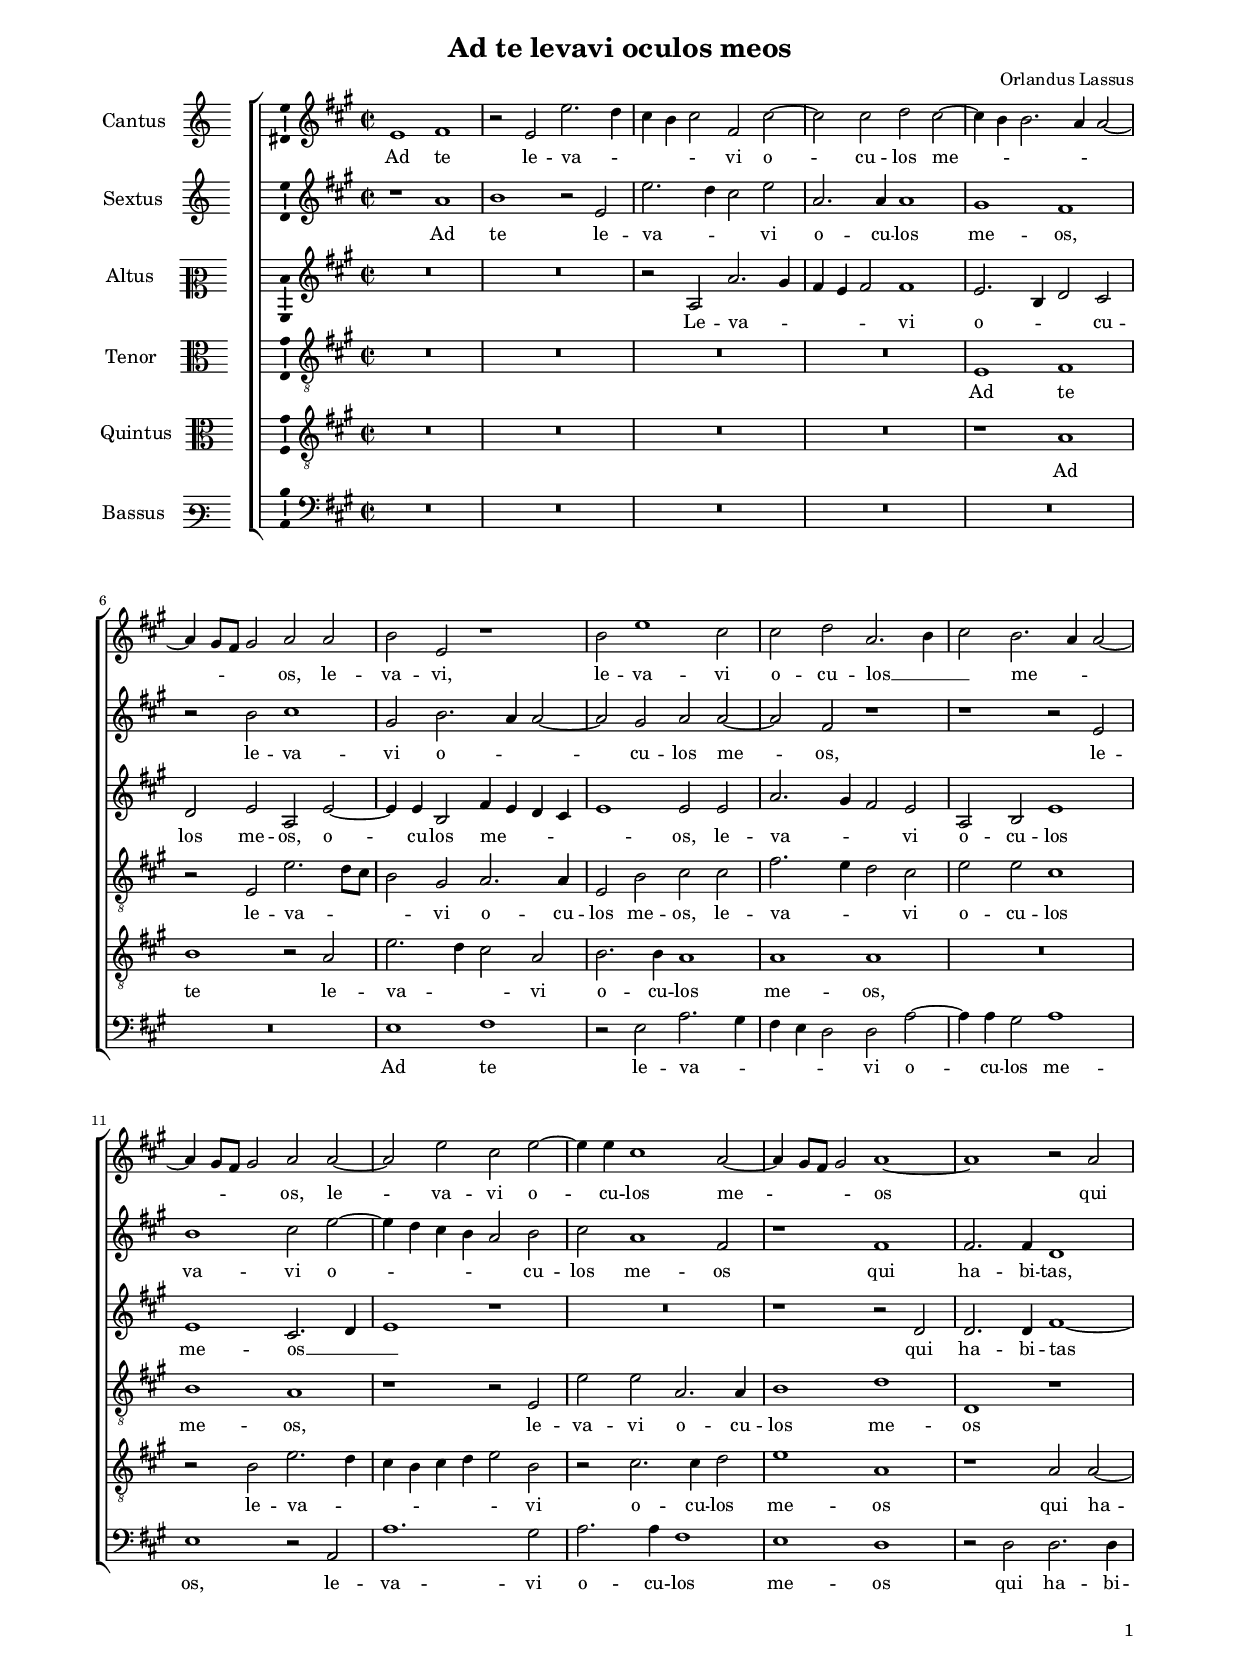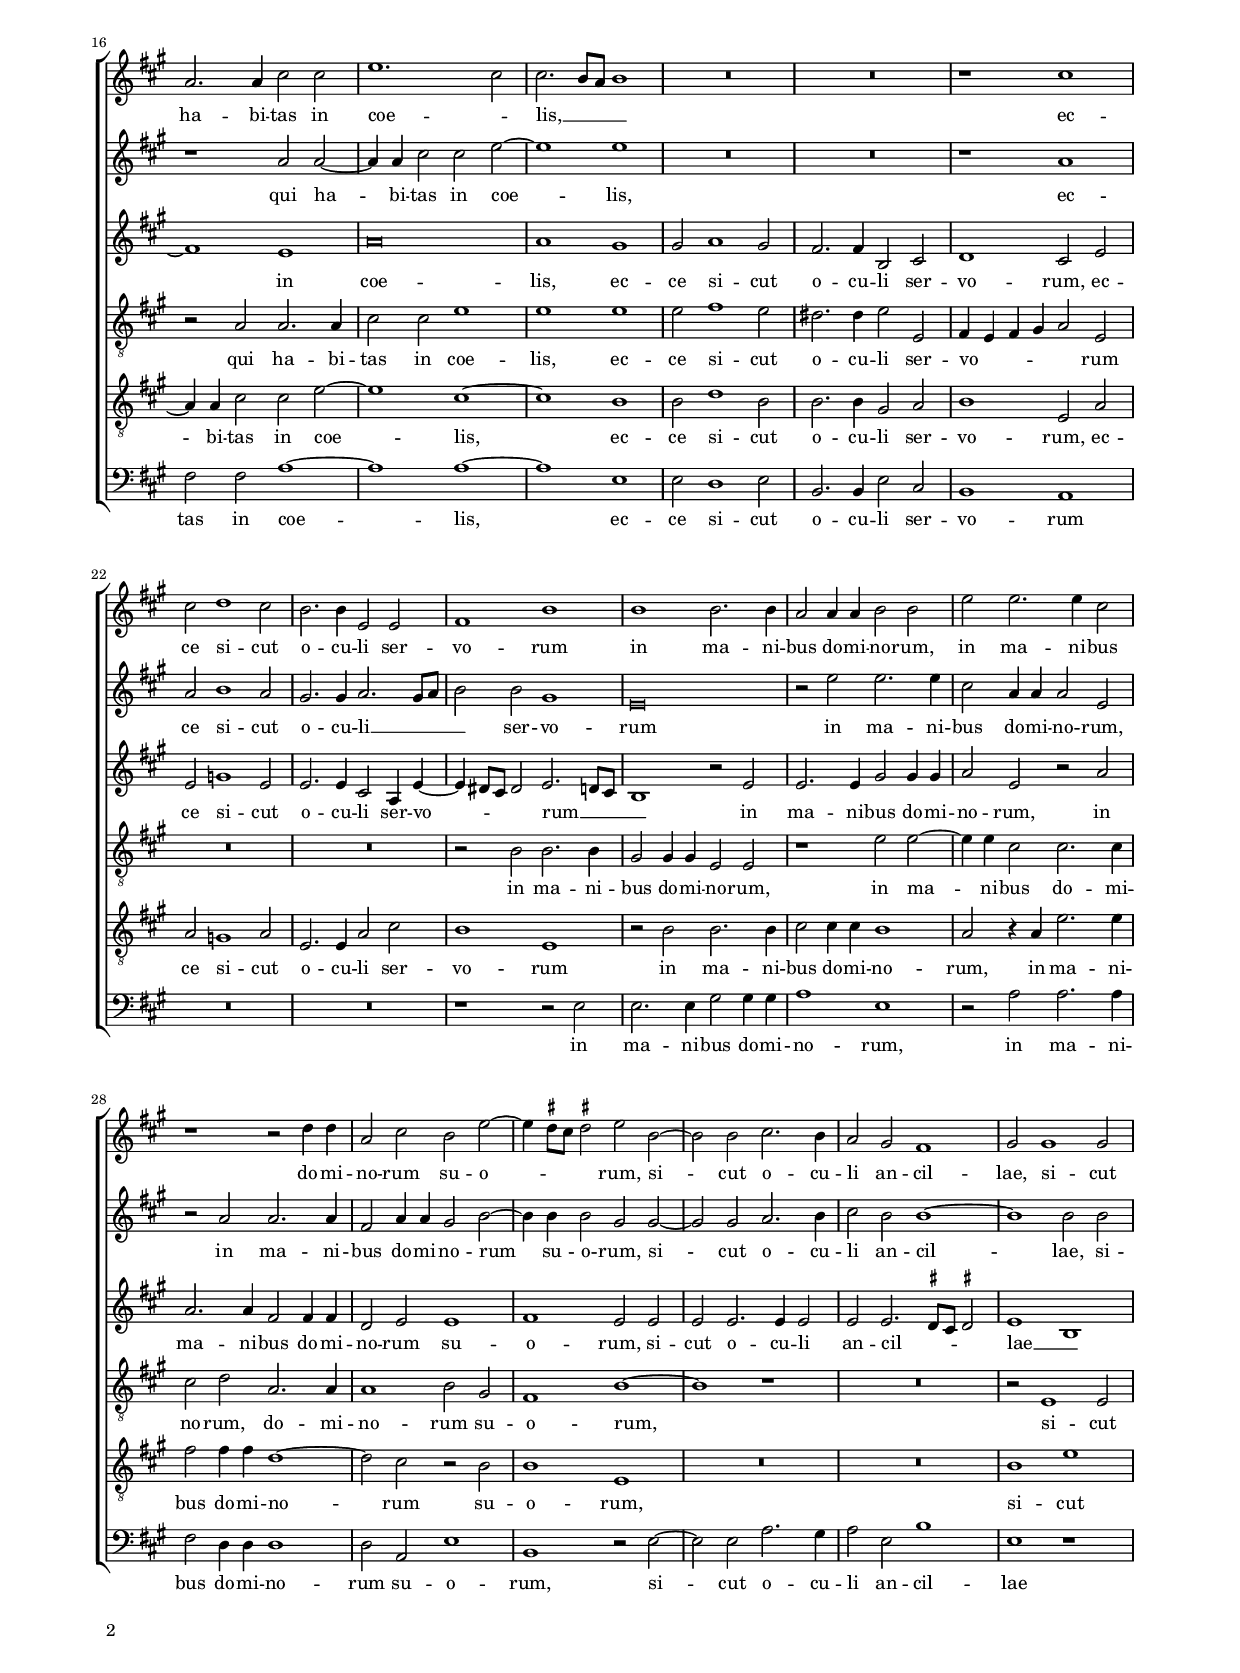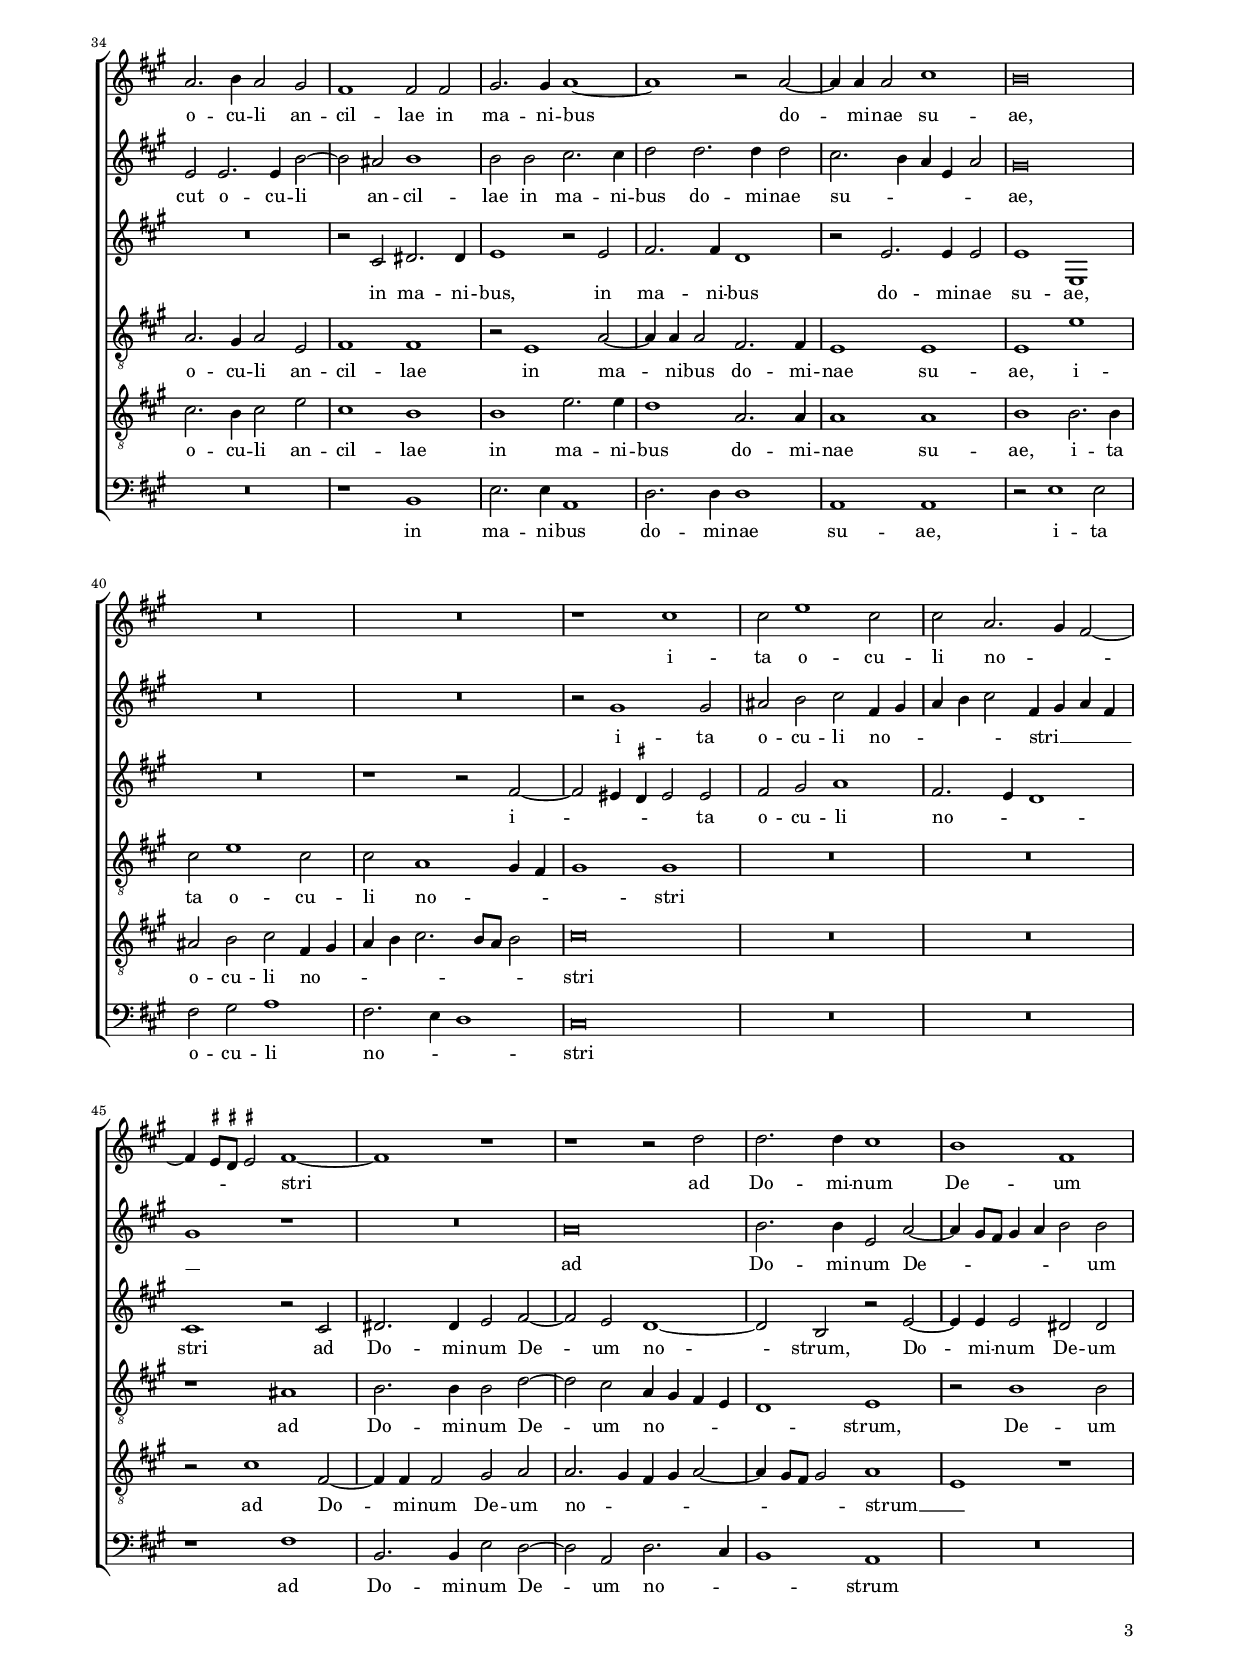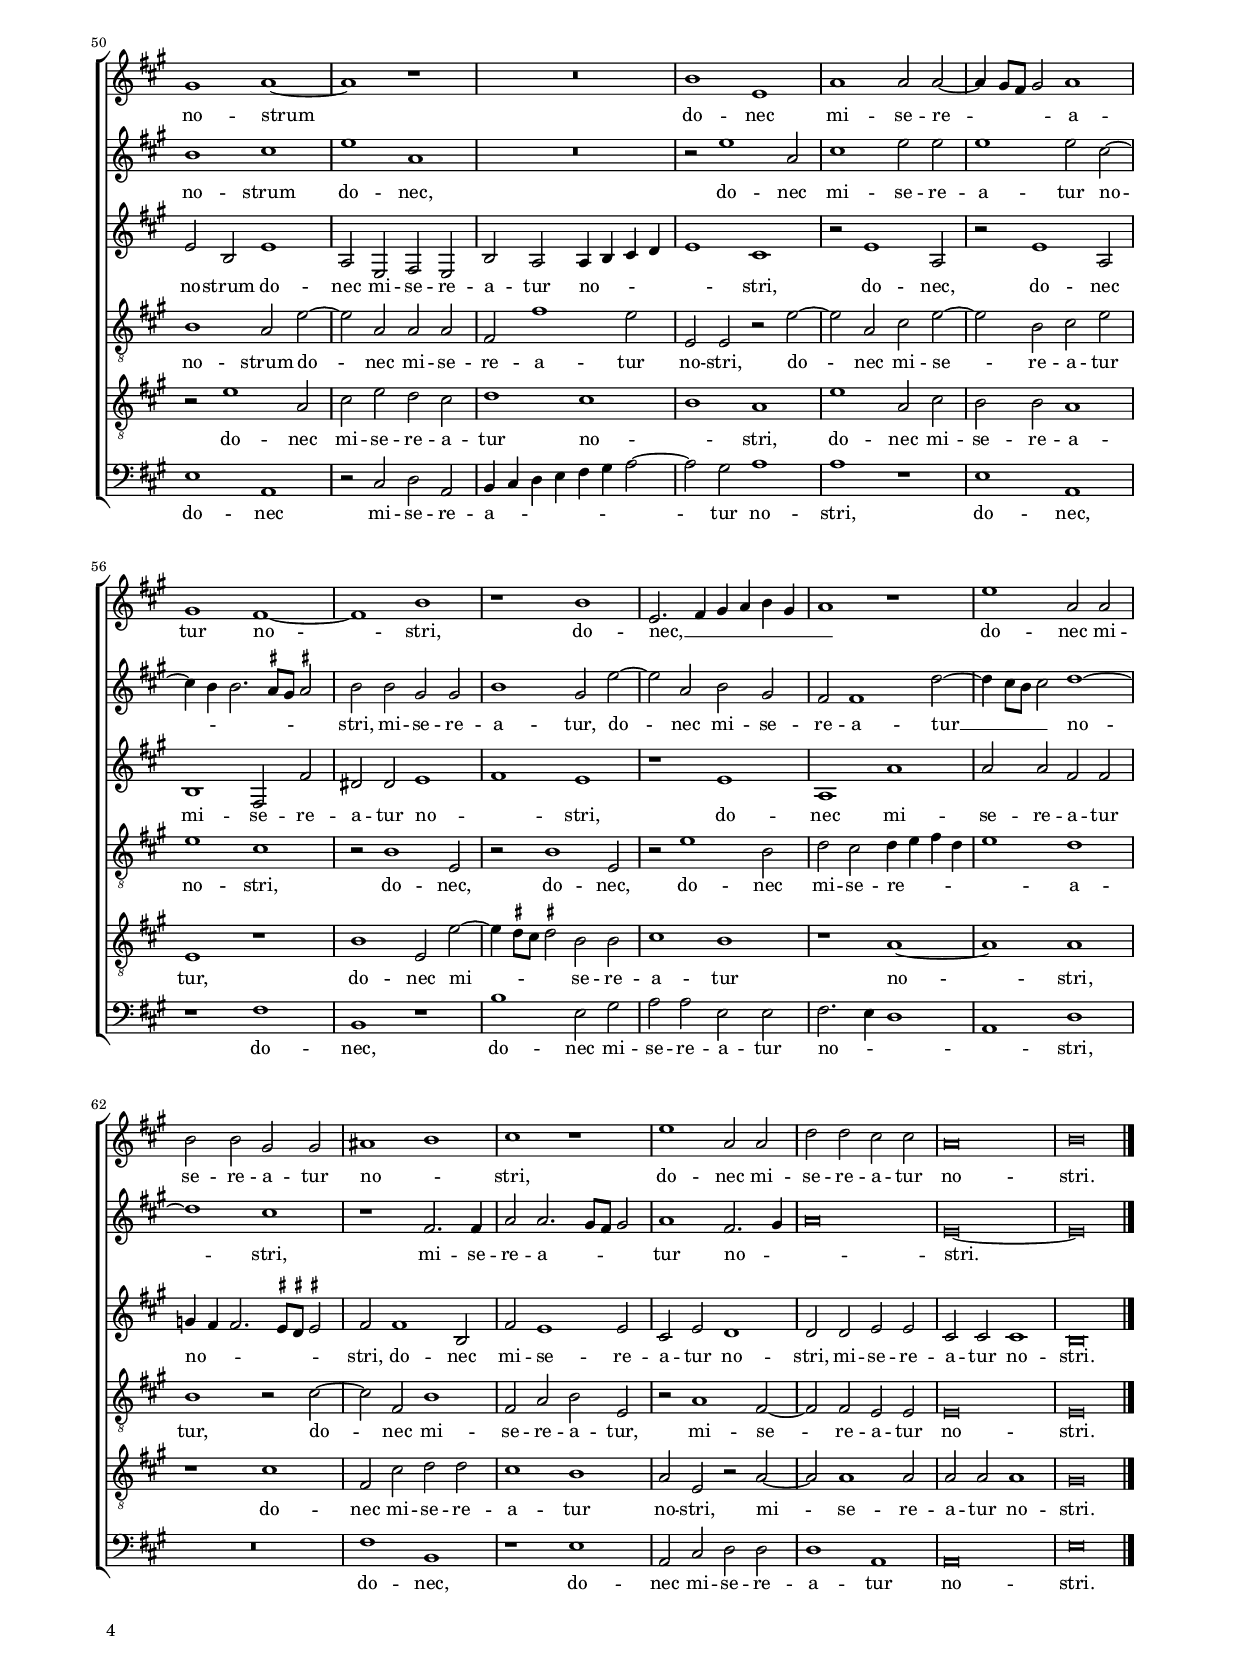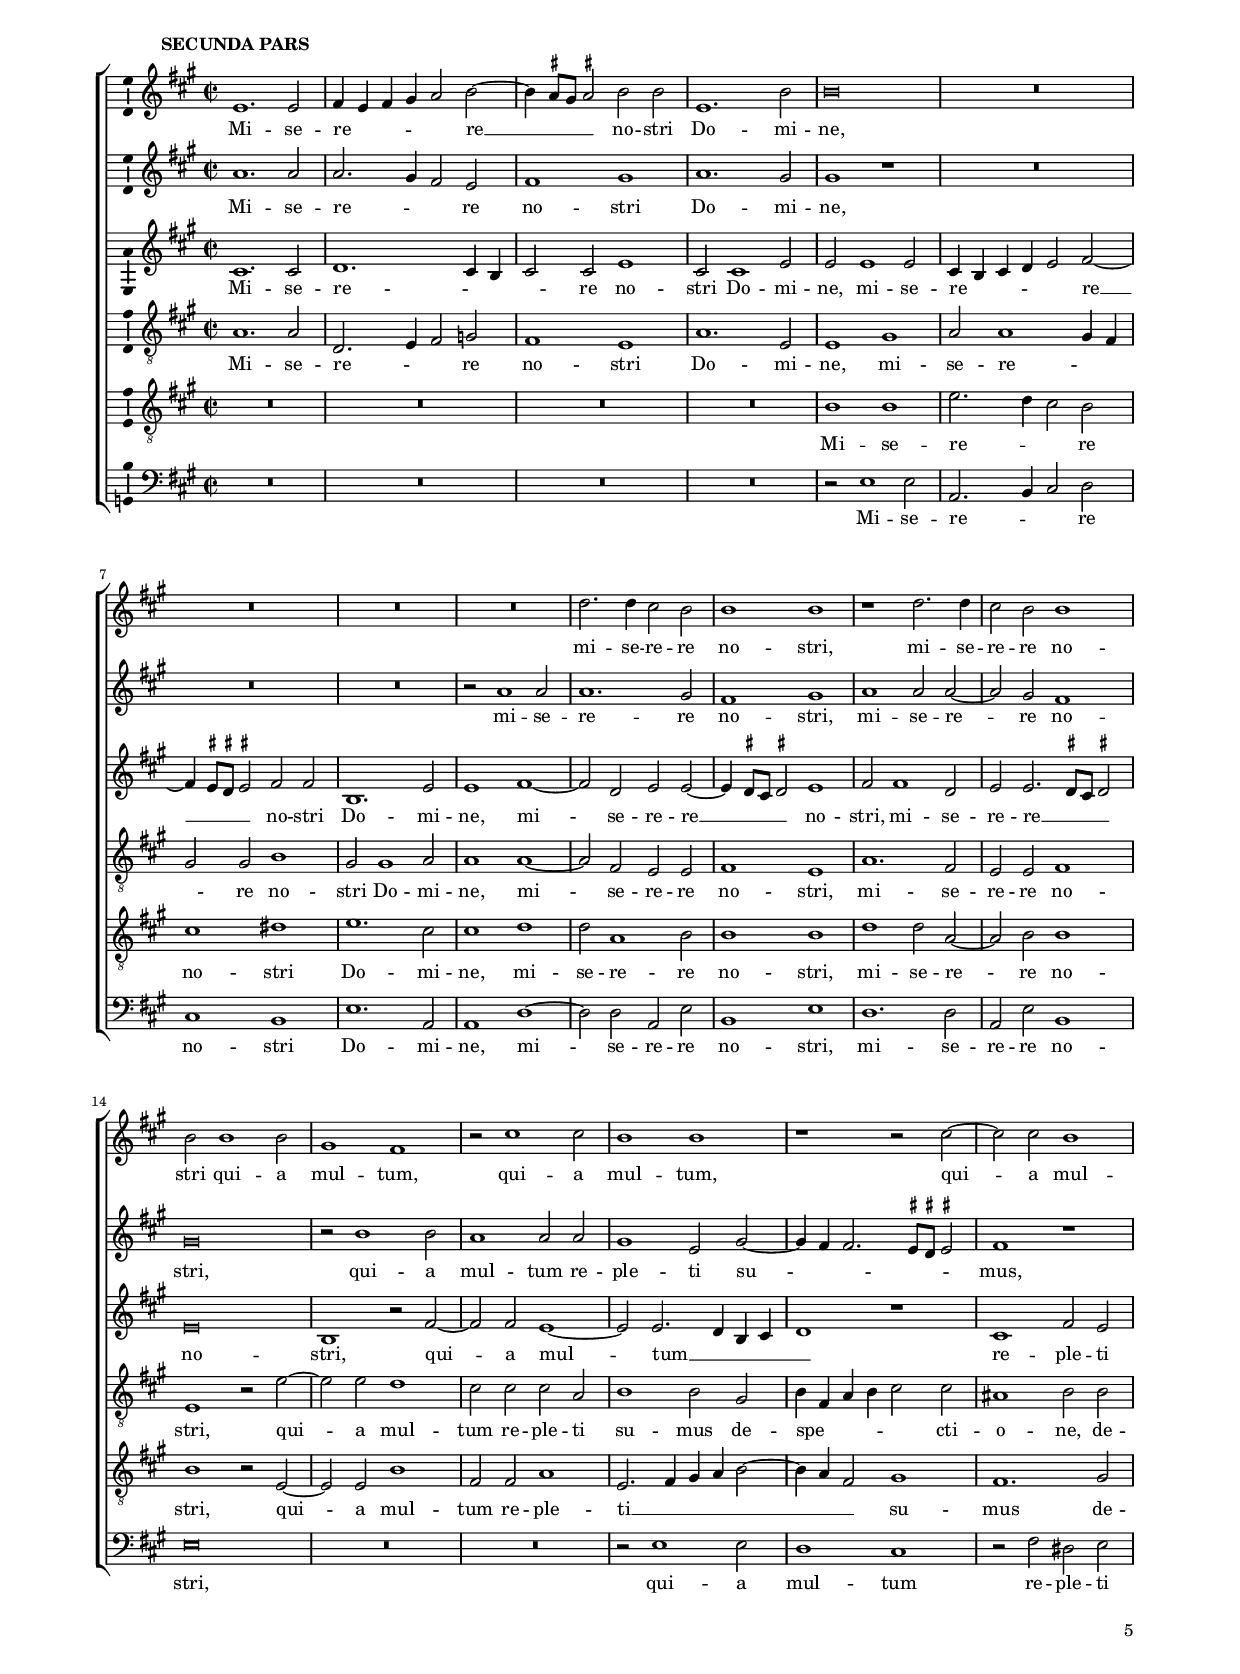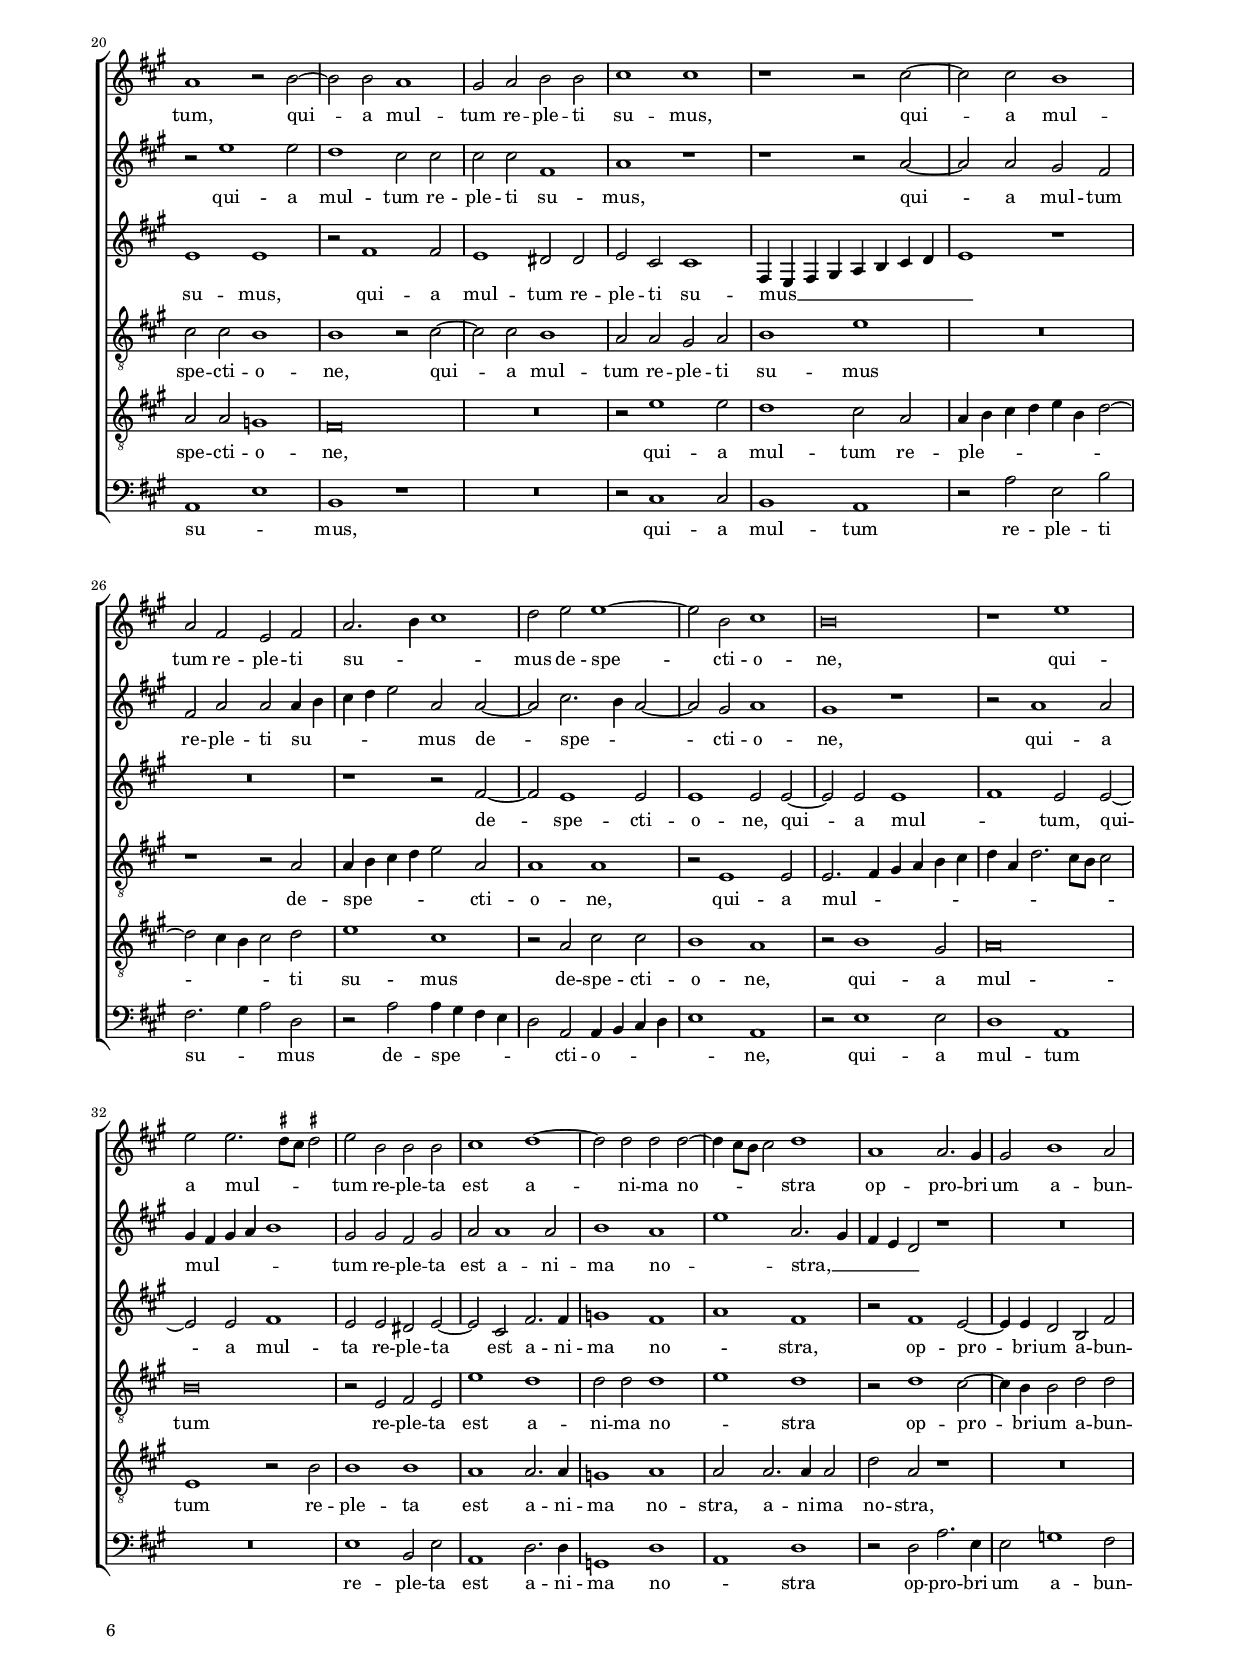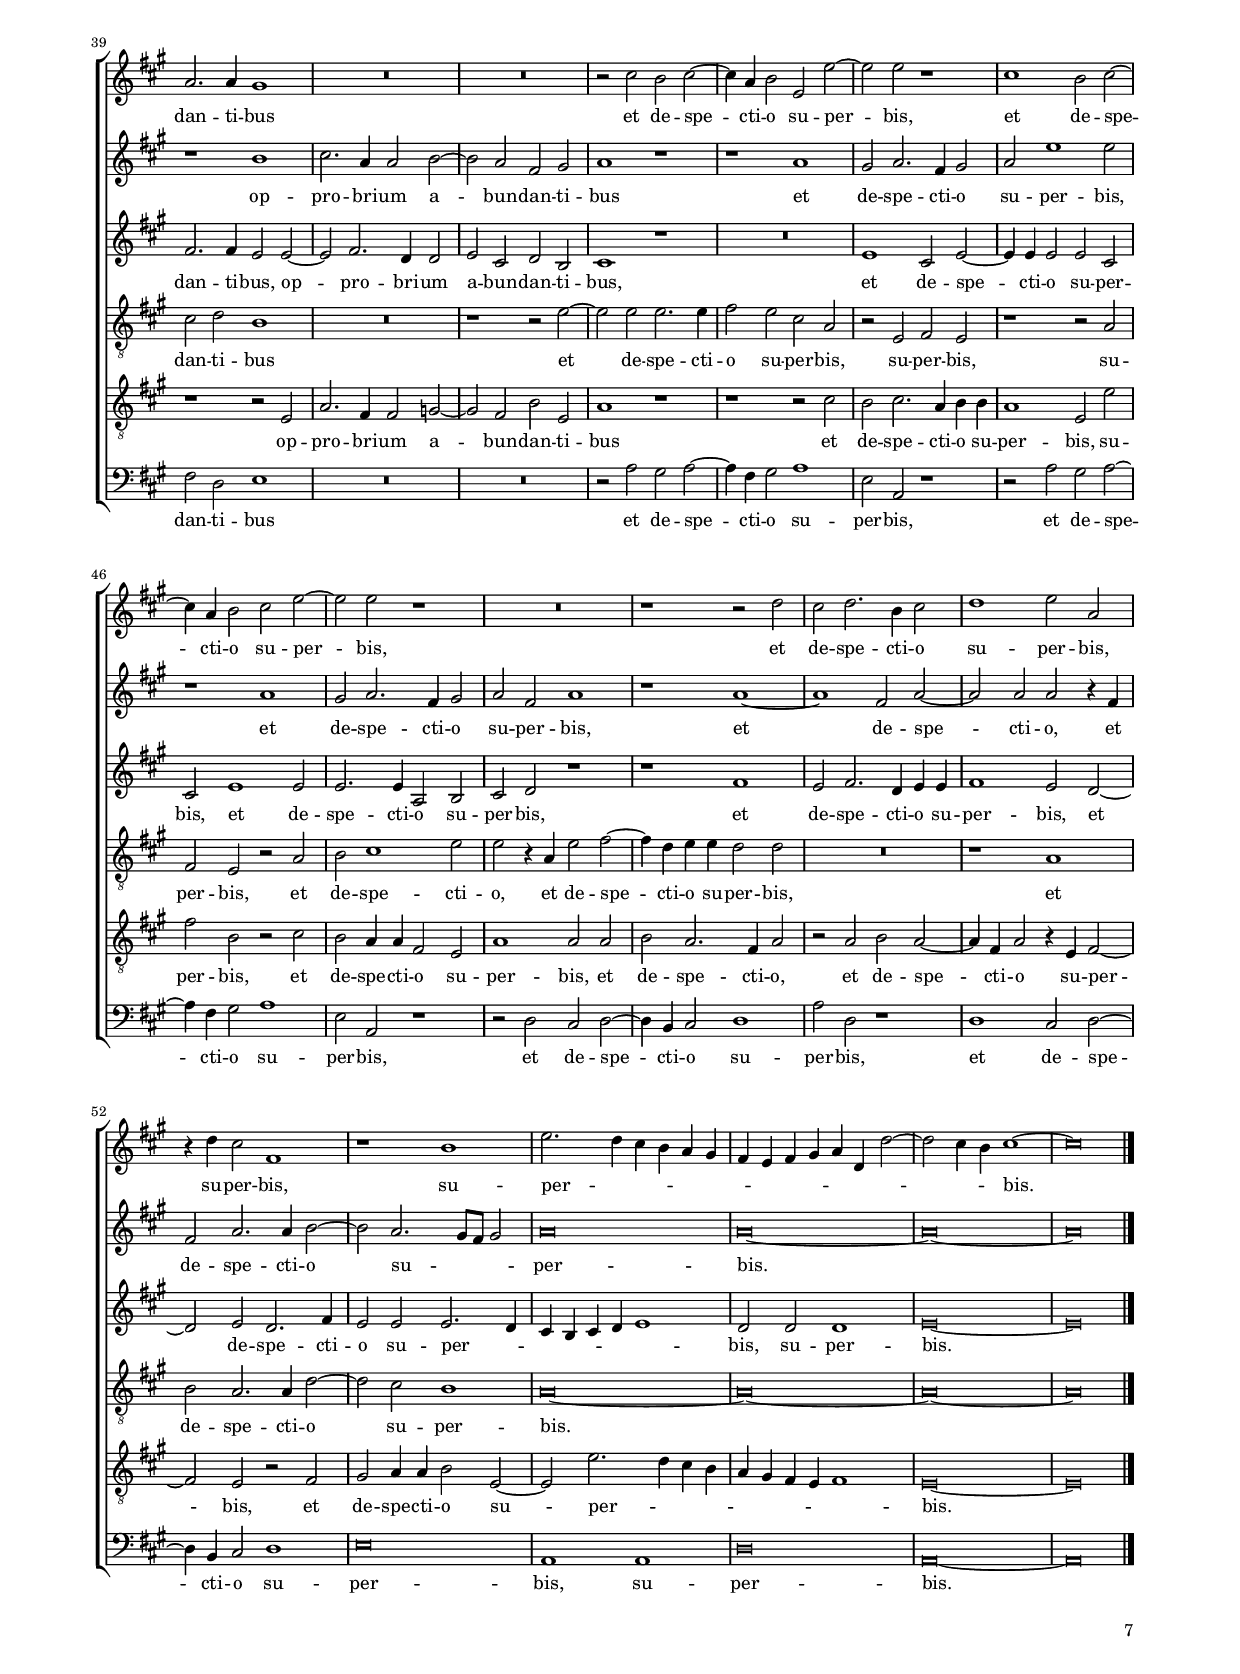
\header
{
  title="Ad te levavi oculos meos"
  composer="Orlandus Lassus"
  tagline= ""
}

\version "2.22.1"
\include "deutsch.ly"
#(set-global-staff-size 15)
% #(set-default-paper-size "letter")
#(ly:set-option 'point-and-click #f)


	ficta = { \once \set suggestAccidentals = ##t }
	
	forget = #(define-music-function (music) (ly:music?) #{
		\accidentalStyle forget
		$music
		\accidentalStyle default
		#})


\paper
	{
top-margin = 1.5 \cm
	bottom-margin = 1 \cm
	left-margin = 1.8 \cm
	right-margin = 1.8 \cm
	ragged-bottom = ##f
	ragged-last-bottom = ##f
	print-page-number = ##f
	score-system-spacing = #'((basic-distance . 17) (minimum-distance . 13) (padding . 5) (strechability . 250))
	system-system-spacing = #'((basic-distance . 17) (minimum-distance . 13) (padding . 5) (strechability . 250))
    oddFooterMarkup=\markup   \fill-line { "" \fromproperty #'page:page-number-string }
    evenFooterMarkup=\markup  \fill-line { \fromproperty #'page:page-number-string "" }
    last-bottom-spacing = #'((basic-distance . 12) (minimum-distance . 7) (padding . 4))
	systems-per-page = 3
%	min-systems-per-page = 3
	}

global = {
	\key c \major
	\time 2/2 \set Score.measureLength = #(ly:make-moment 2/1)
    \set Score.tempoHideNote = ##t
    \tempo 2 = 90
	\skip 1*2*68 \bar "|."
	}


incipitcantus = \markup { \score {
	{
	\set Staff.instrumentName = \markup { \fontsize #1 "Cantus" }
	\key c \major
	\clef violin
	s4 \bar ""
	}
	\layout  {
	raggedright = ##t
	indent = 1.6 \cm
	line-width = 2.4 \cm
	\context { \Staff \remove Time_signature_engraver }
	\override Staff.Clef.Y-extent = #'(0 . 0)
	}} \hspace #1 }


incipitsextus = \markup { \score {
	{
	\set Staff.instrumentName = \markup { \fontsize #1 "Sextus" }
	\key c \major
	\clef violin
	s4 \bar ""
	}
	\layout  {
	raggedright = ##t
	indent = 1.6 \cm
	line-width = 2.4 \cm
	\context { \Staff \remove Time_signature_engraver }
	\override Staff.Clef.Y-extent = #'(0 . 0)
	}} \hspace #1 }
      
      
incipitaltus = \markup { \score {
	{
	\set Staff.instrumentName = \markup { \fontsize #1 "Altus" }
	\key c \major
	\clef mezzosoprano
	s4 \bar ""
	}
	\layout  {
	raggedright = ##t
	indent = 1.6 \cm
	line-width = 2.4 \cm
	\context { \Staff \remove Time_signature_engraver }
	\override Staff.Clef.Y-extent = #'(0 . 0)
	}} \hspace #1 }


incipittenor = \markup { \score {
	{
	\set Staff.instrumentName = \markup { \fontsize #1 "Tenor" }
	\key c \major
	\clef alto
	s4 \bar ""
	}
	\layout  {
	raggedright = ##t
	indent = 1.6 \cm
	line-width = 2.4 \cm
	\context { \Staff \remove Time_signature_engraver }
	\override Staff.Clef.Y-extent = #'(0 . 0)
	}} \hspace #1 }
      
      
incipitquintus = \markup { \score {
	{
	\set Staff.instrumentName = \markup { \fontsize #1 "Quintus" }
	\key c \major
	\clef alto
	s4 \bar ""
	}
	\layout  {
	raggedright = ##t
	indent = 1.6 \cm
	line-width = 2.4 \cm
	\context { \Staff \remove Time_signature_engraver }
	\override Staff.Clef.Y-extent = #'(0 . 0)
	}} \hspace #1 }
      
      
incipitbassus = \markup { \score {
	{
	\set Staff.instrumentName = \markup { \fontsize #1 "Bassus" }
	\key c \major
	\clef varbaritone
	s4 \bar ""
	}
	\layout  {
	raggedright = ##t
	indent = 1.6 \cm
	line-width = 2.4 \cm
	\context { \Staff \remove Time_signature_engraver }
	\override Staff.Clef.Y-extent = #'(0 . 0)
	}} \hspace #1 }


cantus =  \relative c''
	{
	g1 a
	r2 g g'2. f4
	e4 d e2 a, e'~
	e2 e f e~
%5
	e4 d d2. c4 c2~ |
	c4 h8 a h2 c c
	d2 g, r1
	d'2 g1 e2
	e2 f c2. d4
%10
	e2 d2. c4 c2~ |
	c4 h8 a h2 c c~
	c2 g' e g~
	g4 g e1 c2~
	c4 h8 a h2 c1~
%15
	c1 r2 c |
	c2. c4 e2 e
	g1. e2
	e2. d8 c d1
	R\breve
%20
	R\breve |
	r1 e
	e2 f1 e2
	d2. d4 g,2 g
	a1 d
%25
	d1 d2. d4 |
	c2 c4 c d2 d
	g2 g2. g4 e2
	r1 r2 f4 f
	c2 e d g~
%30
	g4 \ficta fis8 e \ficta fis!2 g d~ |
	d2 d e2. d4
	c2 h a1
	h2 h1 h2
	c2. d4 c2 h
%35
	a1 a2 a |
	h2. h4 c1~
	c1 r2 c~
	c4 c c2 e1
	d\breve
%40
	R\breve |
	R\breve
	r1 e
	e2 g1 e2
	e2 c2. h4 a2~
%45
	a4 \ficta gis8 \ficta fis \ficta gis!2 a1~ |
	a1 r
	r1 r2 f'
	f2. f4 e1
	d1 a
%50
	h1 c~ |
	c1 r
	R\breve
	d1 g,
	c1 c2 c~
%55
	c4 h8 a h2 c1 |
	h1 a~
	a1 d
	r1 d
	g,2. a4 h c d h
%60
	c1 r |
	g'1 c,2 c
	d2 d h h
	cis1 d
	e1 r
%65
	g1 c,2 c |
	f2 f e e
	c\breve
	d\breve |
	}


sextus = \relative c''
	{
	r1 c
	d1 r2 g,
	g'2. f4 e2 g
	c,2. c4 c1
%5
	h1 a |
	r2 d e1
	h2 d2. c4 c2~
	c2 h c c~
	c2 a r1
%10
	r1 r2 g |
	d'1 e2 g~
	g4 f e d c2 d
	e2 c1 a2
	r1 a
%15
	a2. a4 f1 |
	r1 c'2 c~
	c4 c e2 e g~
	g1 g
	R\breve
%20
	R\breve |
	r1 c,
	c2 d1 c2
	h2. h4 c2. h8 c
	d2 d h1
%25
	g\breve |
	r2 g' g2. g4
	e2 c4 c c2 g
	r2 c c2. c4
	a2 c4 c h2 d~
%30
	d4 d d2 h h~ |
	h2 h c2. d4
	e2 d d1~
	d1 d2 d
	g,2 g2. g4 d'2~
%35
	d2 cis d1 |
	d2 d e2. e4
	f2 f2. f4 f2
	e2. d4 c g c2
	h\breve
%40
	R\breve |
	R\breve
	r2 h1 h2
	cis2 d e a,4 h
	c4 d e2 a,4 h c a
%45
	h1 r |
	R\breve
	c\breve
	d2. d4 g,2 c~
	c4 h8 a h4 c d2 d
%50
	d1 e |
	g1 c,
	R\breve
	r2 g'1 c,2
	e1 g2 g
%55
	g1 g2 e~ |
	e4 d d2. \ficta cis8 h \ficta cis!2
	d2 d h h
	d1 h2 g'~
	g2 c, d h
%60
	a2 a1 f'2~ |
	f4 e8 d e2 f1~
	f1 e
	r1 a,2. a4
	c2 c2. h8 a h2
%65
	c1 a2. h4 |
	c\breve
	g\breve~
        g\breve |
	}


altus =  \relative c'
	{
	R\breve
	R\breve
	r2 c c'2. h4
	a4 g a2 a1
%5
	g2. d4 f2 e |
	f2 g c, g'~
	g4 g d2 a'4 g f e
	g1 g2 g
	c2. h4 a2 g
%10
	c,2 d g1 |
	g1 e2. f4
	g1 r
	R\breve
	r1 r2 f
%15
	f2. f4 a1~ |
	a1 g
	c\breve
	c1 h
	h2 c1 h2
%20
	a2. a4 d,2 e |
	f1 e2 g
	g2 b1 g2
	g2. g4 e2 c4 g'~
	g4 fis8 e fis2 g2. f8 e
%25
        d1 r2 g |
	g2. g4 h2 h4 h
	c2 g r c
	c2. c4 a2 a4 a
	f2 g g1
%30
	a1 g2 g |
	g2 g2. g4 g2
	g2 g2. \ficta fis8 e \ficta fis!2
	g1 d
	R\breve
%35
	r2 e fis2. fis4 |
	g1 r2 g
	a2. a4 f1
	r2 g2. g4 g2
	g1 g,
%40
	R\breve |
	r1 r2 a'~
	a2 gis4 \ficta fis gis2 gis
	a2 h c1
	a2. g4 f1
%45
	e1 r2 e |
	fis2. fis4 g2 a~
	a2 g f1~
	f2 d r g~
	g4 g g2 fis fis
%50
	g2 d g1 |
	c,2 g a g
	d'2 c c4 d e f
	g1 e
	r2 g1 c,2
%55
	r2 g'1 c,2 |
	d1 a2 a'
	fis2 fis g1
	a1 g
	r1 g
%60
	c,1 c' |
	c2 c a a
	b4 a a2. \ficta gis8 \ficta fis \ficta gis!2
	a2 a1 d,2
	a'2 g1 g2
%65
	e2 g f1 |
	f2 f g g
	e2 e e1
	d\breve |
	}


tenor =  \relative c'
	{
	R\breve
	R\breve
	R\breve
	R\breve
%5
	g1 a |
	r2 g g'2. f8 e
	d2 h c2. c4
	g2 d' e e
	a2. g4 f2 e
%10
	g2 g e1 |
	d1 c
	r1 r2 g
	g'2 g c,2. c4
	d1 f
%15
	f,1 r |
	r2 c'2 c2. c4
	e2 e g1
	g1 g
	g2 a1 g2
%20
	fis2. fis4 g2 g, |
	a4 g a h c2 g
	R\breve
	R\breve
	r2 d' d2. d4
%25
	h2 h4 h g2 g |
	r1 g'2 g~
	g4 g e2 e2. e4
	e2 f c2. c4
	c1 d2 h
%30
	a1 d~ |
	d1 r
	R\breve
	r2 g,1 g2
	c2. h4 c2 g
%35
	a1 a |
	r2 g1 c2~
	c4 c c2 a2. a4
	g1 g
	g1 g'
%40
	e2 g1 e2 |
	e2 c1 h4 a
	h1 h
	R\breve
	R\breve
%45
	r1 cis |
	d2. d4 d2 f~
	f2 e c4 h a g
	f1 g
	r2 d'1 d2
%50
	d1 c2 g'~ |
	g2 c, c c
	a2 a'1 g2
	g,2 g r g'~
	g2 c, e g~
%55
	g2 d e g |
	g1 e
	r2 d1 g,2
	r2 d'1 g,2
	r2 g'1 d2
%60
	f2 e f4 g a f |
	g1 f
	d1 r2 e~
	e2 a, d1 |
	a2 c d g,
%65
	r2 c1 a2~ |
	a2 a g g
	g\breve
	g\breve |
	}


quintus  =  \relative c'
	{
	R\breve
	R\breve
	R\breve
	R\breve
%5
	r1 c |
	d1 r2 c
	g'2. f4 e2 c
	d2. d4 c1
	c1 c
%10
	R\breve |
	r2 d g2. f4
	e4 d e f g2 d
	r2 e2. e4 f2
	g1 c,
%15
	r1 c2 c~ |
	c4 c e2 e g~
	g1 e~
	e1 d
	d2 f1 d2
%20
	d2. d4 h2 c |
	d1 g,2 c
	c2 b1 c2
	g2. g4 c2 e
	d1 g,
%25
	r2 d' d2. d4 |
	e2 e4 e d1
	c2 r4 c g'2. g4
	a2 a4 a f1~
	f2 e r d
%30
	d1 g, |
	R\breve
	R\breve
	d'1 g
	e2. d4 e2 g
%35
	e1 d |
	d1 g2. g4
	f1 c2. c4
	c1 c
	d1 d2. d4
%40
	cis2 d e a,4 h |
	c4 d e2. d8 c d2
	e\breve
	R\breve
	R\breve
%45
	r2 e1 a,2~ |
	a4 a a2 h c
	c2. h4 a h c2~
	c4 h8 a h2 c1
	g1 r
%50
	r2 g'1 c,2 |
	e2 g f e
	f1 e
	d1 c
	g'1 c,2 e
%55
	d2 d c1 |
	g1 r
	d'1 g,2 g'~
	g4 \ficta fis8 e \ficta fis!2 d d
	e1 d
%60
	r1 c~ |
	c1 c
	r1 e
	a,2 e' f f
	e1 d
%65
	c2 g r c~ |
	c2 c1 c2
	c2 c c1
	h\breve |
	}


bassus  =  \relative c
	{
	R\breve
	R\breve
	R\breve
	R\breve
%5
	R\breve |
	R\breve
	g'1 a
	r2 g c2. h4
	a4 g f2 f c'~
%10
	c4 c h2 c1 |
	g1 r2 c,
	c'1. h2
	c2. c4 a1
	g1 f
%15
	r2 f f2. f4 |
	a2 a c1~
	c1 c~
	c1 g
	g2 f1 g2
%20
	d2. d4 g2 e |
	d1 c
	R\breve
	R\breve
	r1 r2 g'
%25
	g2. g4 h2 h4 h |
	c1 g
	r2 c c2. c4
	a2 f4 f f1
	f2 c g'1
%30
	d1 r2 g~ |
	g2 g c2. h4
	c2 g d'1
	g,1 r
	R\breve
%35
        r1 d |
	g2. g4 c,1
	f2. f4 f1
	c1 c
	r2 g'1 g2
%40
	a2 h c1 |
	a2. g4 f1
	e\breve
	R\breve
	R\breve
%45
	r1 a |
	d,2. d4 g2 f~
	f2 c f2. e4
	d1 c
	R\breve
%50
	g'1 c, |
	r2 e f c
	d4 e f g a h c2~
	c2 h c1
	c1 r
%55
	g1 c, |
	r1 a'
	d,1 r
	d'1 g,2 h
	c2 c g g
%60
	a2. g4 f1 |
	c1 f
	R\breve
	a1 d,
	r1 g
%65
	c,2 e f f |
	f1 c
	c\breve
	g'\breve |
	}


lyricscantus = \lyricmode {
	Ad te le -- va -- _ _ _ _ vi o -- cu -- los me -- _ _ _ _ _ _ _ os,
        le -- va -- vi,
        le -- va -- vi o -- cu -- los __ _ _ me -- _ _ _ _ _ os,
        le -- va -- vi o -- cu -- los me -- _ _ _ os
        qui ha -- bi -- tas in coe -- _ lis, __ _ _ _
        ec -- ce si -- cut o -- cu -- li ser -- vo -- rum
        in ma -- ni -- bus do -- mi -- no -- rum,
        in ma -- ni -- bus do -- mi -- no -- rum su -- o -- _ _ _ rum,
        si -- cut o -- cu -- li an -- cil -- lae,
        si -- cut o -- cu -- li an -- cil -- lae
        in ma -- ni -- bus do -- mi -- nae su -- ae,
        i -- ta o -- cu -- li no -- _ _ _ _ _ stri
        ad Do -- mi -- num De -- um no -- strum
        do -- nec mi -- se -- re -- _ _ _ a -- tur no -- stri,
        do -- nec, __ _ _ _ _ _ _
        do -- nec mi -- se -- re -- a -- tur no -- _ stri,
        do -- nec mi -- se -- re -- a -- tur no -- stri.
	}


lyricssextus = \lyricmode {
	Ad te le -- va -- _ _ vi o -- cu -- los me -- os,
        le -- va -- vi o -- _ _ cu -- los me -- os,
        le -- va -- vi o -- _ _ _ _ cu -- los me -- os
        qui ha -- bi -- tas,
        qui ha -- bi -- tas in coe -- lis,
        ec -- ce si -- cut o -- cu -- li __ _ _ _ ser -- vo -- rum
        in ma -- ni -- bus do -- mi -- no -- rum,
        in ma -- ni -- bus do -- mi -- no -- rum su -- o -- rum,
        si -- cut o -- cu -- li an -- cil -- lae,
        si -- cut o -- cu -- li an -- cil -- lae
        in ma -- ni -- bus do -- mi -- nae su -- _ _ _ _ ae,
        i -- ta o -- cu -- li no -- _ _ _ _ stri __ _ _ _ _
        ad Do -- mi -- num De -- _ _ _ _ _ um no -- strum do -- nec,
        do -- nec mi -- se -- re -- a -- tur no -- _ _ _ _ _ stri,
        mi -- se -- re -- a -- tur,
        do -- nec mi -- se -- re -- a -- tur __ _ _ _ no -- stri,
        mi -- se -- re -- a -- _ _ _ tur no -- _ _ stri.
	}
	
	
lyricsaltus = \lyricmode {
	Le -- va -- _ _ _ _ vi o -- _ _ cu -- los me -- os,
        o -- cu -- los me -- _ _ _ _ os,
        le -- va -- _ _ vi o -- cu -- los me -- os __ _ _
        qui ha -- bi -- tas in coe -- lis,
        ec -- ce si -- cut o -- cu -- li ser -- vo -- rum,
        ec -- ce si -- cut o -- cu -- li ser -- vo -- _ _ _ rum __ _ _ _
        in ma -- ni -- bus do -- mi -- no -- rum,
        in ma -- ni -- bus do -- mi -- no -- rum su -- o -- rum,
        si -- cut o -- cu -- li an -- cil -- _ _ _ lae __ _
        in ma -- ni -- bus,
        in ma -- ni -- bus do -- mi -- nae su -- ae,
        i -- _ _ _ ta o -- cu -- li no -- _ _ stri
        ad Do -- mi -- num De -- um no -- strum,
        Do -- mi -- num De -- um no -- strum
        do -- nec mi -- se -- re -- a -- tur no -- _ _ _ _ stri,
        do -- nec,
        do -- nec mi -- se -- re -- a -- tur no -- _ stri,
        do -- nec mi -- se -- re -- a -- tur no -- _ _ _ _ _ stri,
        do -- nec mi -- se -- re -- a -- tur no -- stri,
        mi -- se -- re -- a -- tur no -- stri.
	}


lyricstenor = \lyricmode {
	Ad te le -- va -- _ _ _ vi o -- cu -- los me -- os,
        le -- va -- _ _ vi o -- cu -- los me -- os,
        le -- va -- vi o -- cu -- los me -- os
        qui ha -- bi -- tas in coe -- lis,
        ec -- ce si -- cut o -- cu -- li ser -- vo -- _ _ _ _ rum
        in ma -- ni -- bus do -- mi -- no -- rum,
        in ma -- ni -- bus do -- mi -- no -- rum,
        do -- mi -- no -- rum su -- o -- rum,
        si -- cut o -- cu -- li an -- cil -- lae
        in ma -- ni -- bus do -- mi -- nae su -- ae,
        i -- ta o -- cu -- li no -- _ _ _ stri
        ad Do -- mi -- num De -- um no -- _ _ _ _ strum,
        De -- um no -- strum
        do -- nec mi -- se -- re -- a -- tur no -- stri,
        do -- nec mi -- se -- re -- a -- tur no -- stri,
        do -- nec,
        do -- nec,
        do -- nec mi -- se -- re -- _ _ _ _ a -- tur,
        do -- nec mi -- se -- re -- a -- tur,
        mi -- se -- re -- a -- tur no -- stri.
	}


lyricsquintus = \lyricmode {
	Ad te le -- va -- _ _ vi o -- cu -- los me -- os,
        le -- va -- _ _ _ _ _ _ vi o -- cu -- los me -- os
        qui ha -- bi -- tas in coe -- lis,
        ec -- ce si -- cut o -- cu -- li ser -- vo -- rum,
        ec -- ce si -- cut o -- cu -- li ser -- vo -- rum
        in ma -- ni -- bus do -- mi -- no -- rum,
        in ma -- ni -- bus do -- mi -- no -- rum su -- o -- rum,
        si -- cut o -- cu -- li an -- cil -- lae
        in ma -- ni -- bus do -- mi -- nae su -- ae,
        i -- ta o -- cu -- li no -- _ _ _ _ _ _ _ stri
        ad Do -- mi -- num De -- um no -- _ _ _ _ _ _ _ strum __ _
        do -- nec mi -- se -- re -- a -- tur no -- _ stri,
        do -- nec mi -- se -- re -- a -- tur,
        do -- nec mi -- _ _ _ se -- re -- a -- tur no -- stri,
        do -- nec mi -- se -- re -- a -- tur no -- stri,
        mi -- se -- re -- a -- tur no -- stri.
	}


lyricsbassus = \lyricmode {
	Ad te le -- va -- _ _ _ _ vi o -- cu -- los me -- os,
        le -- va -- vi o -- cu -- los me -- os
        qui ha -- bi -- tas in coe -- lis,
        ec -- ce si -- cut o -- cu -- li ser -- vo -- rum
        in ma -- ni -- bus do -- mi -- no -- rum,
        in ma -- ni -- bus do -- mi -- no -- rum su -- o -- rum,
        si -- cut o -- cu -- li an -- cil -- lae
        in ma -- ni -- bus do -- mi -- nae su -- ae,
        i -- ta o -- cu -- li no -- _ _ stri
        ad Do -- mi -- num De -- um no -- _ _ strum
        do -- nec mi -- se -- re -- a -- _ _ _ _ _ _ tur no -- stri,
        do -- nec,
        do -- nec,
        do -- nec mi -- se -- re -- a -- tur no -- _ _ _ stri,
        do -- nec,
        do -- nec mi -- se -- re -- a -- tur no -- stri.
	}


\score
{  
	\transpose c a, {
	\new ChoirStaff \with { \override StaffGrouper.staff-staff-spacing.basic-distance = #11 }
	<<

	\new Staff << \global
	\new Voice="v1" {
		\set Staff.instrumentName=\incipitcantus
		\set Staff.midiInstrument = "reed organ"
		\clef "treble"
		\cantus }
	\new Lyrics \lyricsto "v1" {\lyricscantus }
	>>


	\new Staff << \global
	\new Voice="v6" {
		\set Staff.instrumentName=\incipitsextus
		\set Staff.midiInstrument = "reed organ"
		\clef "treble" 
		\sextus}
	\new Lyrics \lyricsto "v6" {\lyricssextus }
	>>


	\new Staff << \global
	\new Voice="v2" {
		\set Staff.instrumentName=\incipitaltus
		\set Staff.midiInstrument = "reed organ"
        \clef "treble" % "G_8"
		\altus}
	\new Lyrics \lyricsto "v2" {\lyricsaltus }
	>>


	\new Staff << \global
	\new Voice="v3" {
		\set Staff.instrumentName=\incipittenor
		\set Staff.midiInstrument = "reed organ"
		\clef "G_8"
		\tenor }
	\new Lyrics \lyricsto "v3" {\lyricstenor }
	>>


	\new Staff << \global
	\new Voice="v5" {
		\set Staff.instrumentName=\incipitquintus
		\set Staff.midiInstrument = "reed organ"
		\clef "G_8"
		\quintus}
	\new Lyrics \lyricsto "v5" {\lyricsquintus }
	>>


	\new Staff << \global
	\new Voice="v4" {
		\set Staff.instrumentName=\incipitbassus
		\set Staff.midiInstrument = "reed organ"
		\clef "bass" 
		\bassus }
	\new Lyrics \lyricsto "v4" {\lyricsbassus}
	>>

	>>
	} % transpose

	\layout
	{
	indent = 2.6 \cm
%	\context { \Lyrics \override VerticalAxisGroup.nonstaff-relatedstaff-spacing.padding = #2 }
%	\context { \Lyrics \override LyricText.font-size = #1 }	
	\context { \Staff \override TimeSignature.break-visibility = #end-of-line-invisible }
   	\context { \Staff \consists "Ambitus_engraver" }
	\context { \Score \override BarNumber.padding = #2 }
	\context { \Voice \override NoteHead.style = #'baroque }
	}

\midi
	{
	}

}

%%%%%%%%%%%%%%%%%%%%  PARS SECUNDA


global = {
	\key c \major
	\time 2/2 \set Score.measureLength = #(ly:make-moment 2/1)
    \set Score.tempoHideNote = ##t
    \tempo 2 = 90
    \skip 1*2*57 \bar "|."
	}


cantus =  \relative c''
	{
	g1. g2
	a4 g a h c2 d~
	d4 \ficta cis8 h \ficta cis!2 d d
	g,1. d'2
%5
	d\breve |
	R\breve
	R\breve
	R\breve
	R\breve
%10
	f2. f4 e2 d |
	d1 d
	r1 f2. f4
	e2 d d1
	d2 d1 d2
%15
	h1 a |
	r2 e'1 e2
	d1 d
	r1 r2 e~
	e2 e d1
%20
	c1 r2 d~ |
	d2 d c1
	h2 c d d
	e1 e
	r1 r2 e~
%25
	e2 e d1 |
	c2 a g a
	c2. d4 e1
	f2 g g1~
	g2 d e1
%30
	d\breve |
	r1 g
	g2 g2. \ficta fis8 e \ficta fis!2
	g2 d d d
	e1 f~
%35
	f2 f f f~ |
	f4 e8 d e2 f1
	c1 c2. h4
	h2 d1 c2
	c2. c4 h1
%40
	R\breve |
	R\breve
	r2 e d e~
	e4 c d2 g, g'~
	g2 g r1
%45
	e1 d2 e~ |
	e4 c d2 e g~
	g2 g r1
	R\breve
	r1 r2 f
%50
	e2 f2. d4 e2 |
	f1 g2 c,
	r4 f e2 a,1
	r1 d
	g2. f4 e d c h
%55
	a4 g a h c f, f'2~ |
	f2 e4 d e1~
	e\breve |
	}


sextus = \relative c''
	{
	c1. c2
	c2. h4 a2 g
	a1 h
	c1. h2
%5
	h1 r |
	R\breve
	R\breve
	R\breve
	r2 c1 c2
%10
	c1. h2 |
	a1 h
	c1 c2 c~
	c2 h a1
	h\breve
%15
	r2 d1 d2 |
	c1 c2 c
	h1 g2 h~
	h4 a a2. \ficta gis8 \ficta fis \ficta gis!2
	a1 r
%20
	r2 g'1 g2 |
	f1 e2 e
	e2 e a,1
	c1 r
	r1 r2 c~
%25
	c2 c h a |
	a2 c c c4 d
	e4 f g2 c, c~
	c2 e2. d4 c2~
	c2 h c1
%30
	h1 r |
	r2 c1 c2
	h4 a h c d1
	h2 h a h
	c2 c1 c2
%35
	d1 c |
	g'1 c,2. h4
	a4 g f2 r1
	R\breve
	r1 d'
%40
	e2. c4 c2 d~
	d2 c a h
	c1 r
	r1 c
	h2 c2. a4 h2
%45
	c2 g'1 g2 |
	r1 c,
	h2 c2. a4 h2
	c2 a c1
	r1 c~
%50
	c1 a2 c~ |
	c2 c c r4 a
	a2 c2. c4 d2~
	d2 c2. h8 a h2
	c\breve
%55
	c\breve~
	c\breve~
        c\breve |
	}


altus =  \relative c'
	{
	e1. e2
	f1. e4 d
	e2 e g1
	e2 e1 g2
%5
	g2 g1 g2 |
	e4 d e f g2 a~
	a4 \ficta gis8 \ficta fis \ficta gis!2 a a
	d,1. g2
	g1 a~
%10
	a2 f g g~ |
	g4 \ficta fis8 e \ficta fis!2 g1
	a2 a1 f2
	g2 g2. \ficta fis8 e \ficta fis!2
	g\breve
%15
	d1 r2 a'~ |
	a2 a g1~
	g2 g2. f4 d e
	f1 r
	e1 a2 g
%20
	g1 g |
	r2 a1 a2
	g1 fis2 fis
	g2 e e1
	a,4 g a h c d e f
%25
	g1 r |
	R\breve
	r1 r2 a~
	a2 g1 g2
	g1 g2 g~
%30
	g2 g g1 |
	a1 g2 g~
	g2 g a1
	g2 g fis g~
	g2 e a2. a4
%35
	b1 a |
	c1 a
	r2 a1 g2~
	g4 g f2 d a'
	a2. a4 g2 g~
%40
	g2 a2. f4 f2 |
	g2 e f d
	e1 r
	R\breve
	g1 e2 g~
%45
	g4 g g2 g e |
	e2 g1 g2
	g2. g4 c,2 d
	e2 f r1
	r1 a
%50
	g2 a2. f4 g g |
	a1 g2 f~
	f2 g f2. a4
	g2 g g2. f4
	e4 d e f g1
%55
	f2 f f1 |
	g\breve~
        g\breve |
	}


tenor =  \relative c'
	{
	c1. c2
	f,2. g4 a2 b
	a1 g
	c1. g2
%5
	g1 h |
	c2 c1 h4 a
	h2 h d1
	h2 h1 c2
	c1 c~
%10
	c2 a g g |
	a1 g
	c1. a2
	g2 g a1
	g1 r2 g'~ |
%15
	g2 g f1 |
	e2 e e c
	d1 d2 h
	d4 a c d e2 e
	cis1 d2 d
%20
	e2 e d1 |
	d1 r2 e~
	e2 e d1
	c2 c h c
	d1 g
%25
	R\breve |
	r1 r2 c,
	c4 d e f g2 c,
	c1 c
	r2 g1 g2
%30
	g2. a4 h c d e |
	f4 c f2. e8 d e2
	d\breve
	r2 g, a g
	g'1 f
%35
	f2 f f1 |
	g1 f
	r2 f1 e2~
	e4 d d2 f f
	e2 f d1
%40
	R\breve |
	r1 r2 g~
	g2 g g2. g4
	a2 g e c
	r2 g a g
%45
	r1 r2 c |
	a2 g r c
	d2 e1 g2
	g2 r4 c, g'2 a~
	a4 f g g f2 f
%50
	R\breve |
	r1 c
	d2 c2. c4 f2~
	f2 e d1
	c\breve~ |
%55
	c\breve~
        c\breve~
        c\breve |
	}


quintus  =  \relative c'
	{
	R\breve
	R\breve
	R\breve
	R\breve
%5
	d1 d |
	g2. f4 e2 d
	e1 fis
	g1. e2
	e1 f
%10
	f2 c1 d2 |
	d1 d
	f1 f2 c~
	c2 d d1
	d1 r2 g,~
%15
	g2 g d'1 |
	a2 a c1
	g2. a4 h c d2~
	d4 c a2 h1
	a1. h2
%20
	c2 c b1 |
	a\breve
	R\breve
	r2 g'1 g2
	f1 e2 c
%25
	c4 d e f g d f2~ |
	f2 e4 d e2 f
	g1 e
	r2 c e e
	d1 c
%30
	r2 d1 h2 |
	c\breve
	g1 r2 d'
	d1 d
	c1 c2. c4
%35
	b1 c |
	c2 c2. c4 c2
	f2 c r1
	R\breve
	r1 r2 g
%40
	c2. a4 a2 b~ |
	b2 a d g,
	c1 r
	r1 r2 e
	d2 e2. c4 d d
%45
	c1 g2 g' |
	a2 d, r e
	d2 c4 c a2 g
	c1 c2 c
	d2 c2. a4 c2
%50
	r2 c d c~ |
	c4 a c2 r4 g a2~
	a2 g r a
	h2 c4 c d2 g,~
	g2 g'2. f4 e d
%55
	c4 h a g a1 |
	g\breve~
        g\breve |
	}


bassus  =  \relative c
	{
	R\breve
	R\breve
	R\breve
	R\breve
%5
	r2 g'1 g2 |
	c,2. d4 e2 f
	e1 d
	g1. c,2
	c1 f~
%10
	f2 f c g' |
	d1 g
	f1. f2
	c2 g' d1
	g\breve
%15
	R\breve |
	R\breve
	r2 g1 g2
	f1 e
	r2 a fis g
%20
	c,1 g' |
	d1 r
	R\breve
	r2 e1 e2
	d1 c
%25
	r2 c' g d' |
	a2. h4 c2 f,
	r2 c' c4 h a g
	f2 c c4 d e f
	g1 c,
%30
	r2 g'1 g2 |
	f1 c
	R\breve
	g'1 d2 g
	c,1 f2. f4
%35
	b,1 f' |
	c1 f
	r2 f c'2. g4
	g2 b1 a2
	a2 f g1
%40
	R\breve |
	R\breve
	r2 c h c~
	c4 a h2 c1
	g2 c, r1
%45
	r2 c' h c~ |
	c4 a h2 c1
	g2 c, r1
	r2 f e f~
	f4 d e2 f1
%50
	c'2 f, r1 |
	f1 e2 f~
	f4 d e2 f1
	g\breve
	c,1 c
%55
	f\breve |
	c\breve~
	c\breve |
	}


lyricscantus = \lyricmode {
	Mi -- se -- re -- _ _ _ _ re __ _ _ _ no -- stri Do -- mi -- ne,
        mi -- se -- re -- re no -- stri,
        mi -- se -- re -- re no -- stri
        qui -- a mul -- tum,
        qui -- a mul -- tum,
        qui -- a mul -- tum, 
        qui -- a mul -- tum re -- ple -- ti su -- mus,
        qui -- a mul -- tum re -- ple -- ti su -- _ _ mus de -- spe -- cti -- o -- ne,
        qui -- a mul -- _ _ _ tum re -- ple -- ta est a -- ni -- ma no -- _ _ _ stra
        op -- pro -- bri -- um a -- bun -- dan -- ti -- bus
        et de -- spe -- cti -- o su -- per -- bis,
        et de -- spe -- cti -- o su -- per -- bis,
        et de -- spe -- cti -- o su -- per -- bis,
        su -- per -- bis,
        su -- per -- _ _ _ _ _ _ _ _ _ _ _ _ _ _ bis.
	}


lyricssextus = \lyricmode {
	Mi -- se -- re -- _ _ re no -- stri Do -- mi -- ne,
        mi -- se -- re -- re no -- stri,
        mi -- se -- re -- re no -- stri,
        qui -- a mul -- tum re -- ple -- ti su -- _ _ _ _ _ mus,
        qui -- a mul -- tum re -- ple -- ti su -- mus,
        qui -- a mul -- tum re -- ple -- ti su -- _ _ _ _ mus de -- spe -- _ _ cti -- o -- ne,
        qui -- a mul -- _ _ _ _ tum re -- ple -- ta est a -- ni -- ma no -- _ stra, __ _ _ _ _
        op -- pro -- bri -- um a -- bun -- dan -- ti -- bus
        et de -- spe -- cti -- o su -- per -- bis,
        et de -- spe -- cti -- o su -- per -- bis,
        et de -- spe -- cti -- o,
        et de -- spe -- cti -- o su -- _ _ _ per -- bis.
	}


lyricsaltus = \lyricmode {
	Mi -- se -- re -- _ _ _ re no -- stri Do -- mi -- ne,
        mi -- se -- re -- _ _ _ _ re __ _ _ _ no -- stri Do -- mi -- ne,
        mi -- se -- re -- re __ _ _ _ no -- stri,
        mi -- se -- re -- re __ _ _ _ no -- stri,
        qui -- a mul -- tum __ _ _ _ _ re -- ple -- ti su -- mus,
        qui -- a mul -- tum re -- ple -- ti su -- mus __ _ _ _ _ _ _ _ _ de -- spe -- cti -- o -- ne,
        qui -- a mul -- _ tum,
        qui -- a mul -- ta re -- ple -- ta est a -- ni -- ma no -- _ stra,
        op -- pro -- bri -- um a -- bun -- dan -- ti -- bus,
        op -- pro -- bri -- um a -- bun -- dan -- ti -- bus,
        et de -- spe -- cti -- o su -- per -- bis,
        et de -- spe -- cti -- o su -- per -- bis,
        et de -- spe -- cti -- o su -- per -- bis,
        et de -- spe -- cti -- o su -- per -- _ _ _ _ _ _ bis,
        su -- per -- bis.
	}


lyricstenor = \lyricmode {
	Mi -- se -- re -- _ _ re no -- stri Do -- mi -- ne,
        mi -- se -- re -- _ _ _ re no -- stri Do -- mi -- ne,
        mi -- se -- re -- re no -- stri,
        mi -- se -- re -- re no -- stri,
        qui -- a mul -- tum re -- ple -- ti su -- mus de -- spe -- _ _ _ _ cti -- o -- ne,
        de -- spe -- cti -- o -- ne,
        qui -- a mul -- tum re -- ple -- ti su -- mus de -- spe -- _ _ _ _ cti -- o -- ne,
        qui -- a mul -- _ _ _ _ _ _ _ _ _ _ _ tum re -- ple -- ta est a -- ni -- ma no -- _ stra
        op -- pro -- bri -- um a -- bun -- dan -- ti -- bus
        et de -- spe -- cti -- o su -- per -- bis,
        su -- per -- bis,
        su -- per -- bis,
        et de -- spe -- cti -- o,
        et de -- spe -- cti -- o su -- per -- bis,
        et de -- spe -- cti -- o su -- per -- bis.
	}


lyricsquintus = \lyricmode {
	Mi -- se -- re -- _ _ re no -- stri Do -- mi -- ne,
        mi -- se -- re -- re no -- stri,
        mi -- se -- re -- re no -- stri,
        qui -- a mul -- tum re -- ple -- ti __ _ _ _ _ _ _ su -- mus de -- spe -- cti -- o -- ne,
        qui -- a mul -- tum re -- ple -- _ _ _ _ _ _ _ _ _ ti su -- mus de -- spe -- cti -- o -- ne,
        qui -- a mul -- tum re -- ple -- ta est a -- ni -- ma no -- stra,
        a -- ni -- ma no -- stra,
        op -- pro -- bri -- um a -- bun -- dan -- ti -- bus
        et de -- spe -- cti -- o su -- per -- bis,
        su -- per -- bis,
        et de -- spe -- cti -- o su -- per -- bis,
        et de -- spe -- cti -- o,
        et de -- spe -- cti -- o su -- per -- bis,
        et de -- spe -- cti -- o su -- per -- _ _ _ _ _ _ _ _ bis.
	}


lyricsbassus = \lyricmode {
	Mi -- se -- re -- _ _ re no -- stri Do -- mi -- ne,
        mi -- se -- re -- re no -- stri,
        mi -- se -- re -- re no -- stri,
        qui -- a mul -- tum re -- ple -- ti su -- _ mus,
        qui -- a mul -- tum re -- ple -- ti su -- _ _ mus de -- spe -- _ _ _ _ cti -- o -- _ _ _ _ ne,
        qui -- a mul -- tum re -- ple -- ta est a -- ni -- ma no -- _ stra
        op -- pro -- bri -- um a -- bun -- dan -- ti -- bus
        et de -- spe -- cti -- o su -- per -- bis,
        et de -- spe -- cti -- o su -- per -- bis,
        et de -- spe -- cti -- o su -- per -- bis,
        et de -- spe -- cti -- o su -- per -- bis,
        su -- per -- bis.
	}


\score
{  
	\transpose c a, {
	\new ChoirStaff \with { \override StaffGrouper.staff-staff-spacing.basic-distance = #11 }
	<<

	\new Staff <<\global
	\new Voice="v1" {
	  %\set Staff.instrumentName="Cantus"
		\set Staff.midiInstrument = "reed organ"
		\clef "treble"
		\cantus }
	\new Lyrics \lyricsto "v1" {\lyricscantus }
	>>


	\new Staff << \global
	\new Voice="v6" {
	  %\set Staff.instrumentName="Sextus"
		\set Staff.midiInstrument = "reed organ"
		\clef "treble" 
		\sextus}
	\new Lyrics \lyricsto "v6" {\lyricssextus }
	>>


	\new Staff << \global
	\new Voice="v2" {
	  %\set Staff.instrumentName="Altus"
		\set Staff.midiInstrument = "reed organ"
		\clef "treble" 
		\altus}
	\new Lyrics \lyricsto "v2" {\lyricsaltus }
	>>


	\new Staff <<\global
	\new Voice="v3" {
	  %\set Staff.instrumentName="Tenor"
		\set Staff.midiInstrument = "reed organ"
		\clef "G_8"
		\tenor }
	\new Lyrics \lyricsto "v3" {\lyricstenor }
	>>


	\new Staff << \global
	\new Voice="v5" {
	  %\set Staff.instrumentName="Quintus"
		\set Staff.midiInstrument = "reed organ"
		\clef "G_8"
		\quintus}
	\new Lyrics \lyricsto "v5" {\lyricsquintus }
	>>


	\new Staff <<\global
	\new Voice="v4" {
	  %\set Staff.instrumentName="Bassus"
		\set Staff.midiInstrument = "reed organ"
		\clef "bass" 
		\bassus }
	\new Lyrics \lyricsto "v4" {\lyricsbassus}
	>>

	>>
	} % transpose

	\layout
	{
	indent = 0 \cm
%	\context { \Lyrics \override VerticalAxisGroup.nonstaff-relatedstaff-spacing.padding = #2 }
%	\context { \Lyrics \override LyricText.font-size = #1 }
	\context { \Staff \override TimeSignature.break-visibility = #end-of-line-invisible }
   	\context { \Staff \consists "Ambitus_engraver" }
	\context { \Score \override BarNumber.padding = #2 }
	\context { \Voice \override NoteHead.style = #'baroque }
	}
    
     \header { piece = \markup { \raise #2 \hspace # 7 \bold "SECUNDA PARS"} }

\midi
	{
	}

}

% EOF
